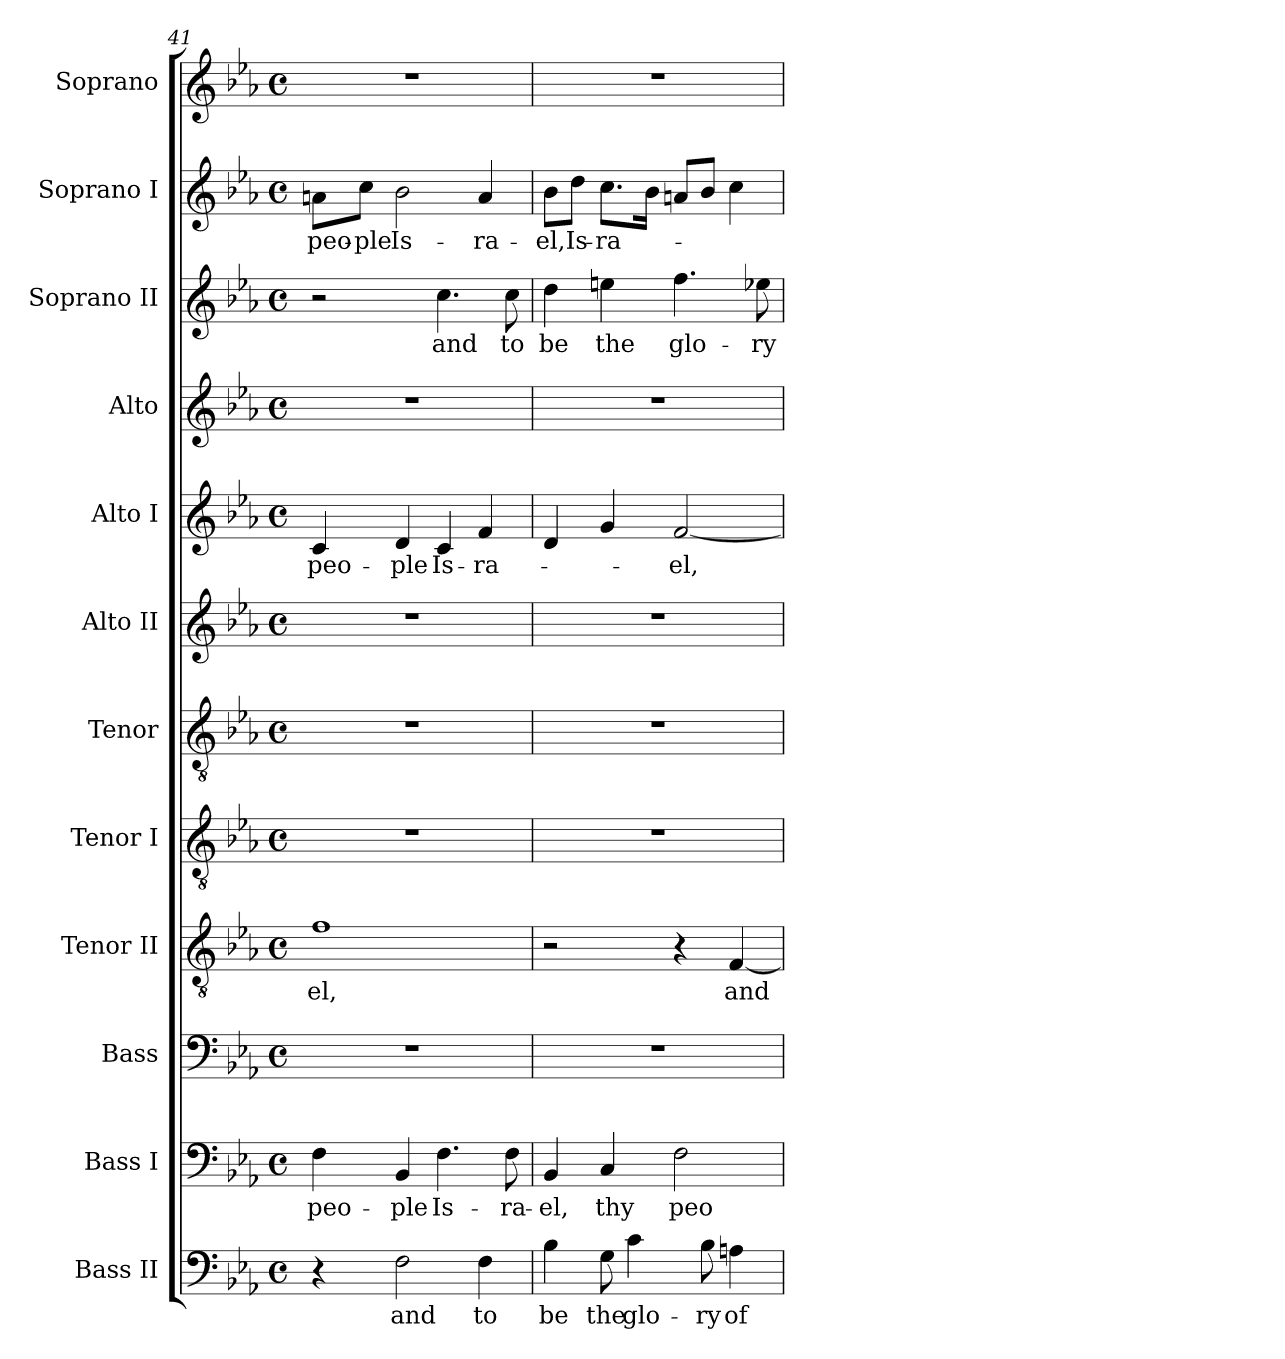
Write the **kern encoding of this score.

**kern	**text	**kern	**text	**kern	**kern	**text	**kern	**kern	**kern	**kern	**text	**kern	**kern	**text	**kern	**text	**kern
*part12	*part12	*part11	*part11	*part10	*part9	*part9	*part8	*part7	*part6	*part5	*part5	*part4	*part3	*part3	*part2	*part2	*part1
*staff12	*staff12	*staff11	*staff11	*staff10	*staff9	*staff9	*staff8	*staff7	*staff6	*staff5	*staff5	*staff4	*staff3	*staff3	*staff2	*staff2	*staff1
*I"Bass II	*	*I"Bass I	*	*I"Bass	*I"Tenor II	*	*I"Tenor I	*I"Tenor	*I"Alto II	*I"Alto I	*	*I"Alto	*I"Soprano II	*	*I"Soprano I	*	*I"Soprano
*I'BII	*	*I'BI	*	*I'B	*I'TII	*	*I'TI	*I'T	*I'AII	*I'AI	*	*I'A	*I'SII	*	*I'SI	*	*I'S
*clefF4	*	*clefF4	*	*clefF4	*clefGv2	*	*clefGv2	*clefGv2	*clefG2	*clefG2	*	*clefG2	*clefG2	*	*clefG2	*	*clefG2
*ITrd7c12	*	*	*	*ITrd7c12	*ITrd7c12	*	*ITrd7c12	*ITrd7c12	*	*	*	*	*	*	*	*	*
*k[b-e-a-]	*	*k[b-e-a-]	*	*k[b-e-a-]	*k[b-e-a-]	*	*k[b-e-a-]	*k[b-e-a-]	*k[b-e-a-]	*k[b-e-a-]	*	*k[b-e-a-]	*k[b-e-a-]	*	*k[b-e-a-]	*	*k[b-e-a-]
*E-:	*	*E-:	*	*E-:	*E-:	*	*E-:	*E-:	*E-:	*E-:	*	*E-:	*E-:	*	*E-:	*	*E-:
*M4/4	*	*M4/4	*	*M4/4	*M4/4	*	*M4/4	*M4/4	*M4/4	*M4/4	*	*M4/4	*M4/4	*	*M4/4	*	*M4/4
*met(c)	*	*met(c)	*	*met(c)	*met(c)	*	*met(c)	*met(c)	*met(c)	*met(c)	*	*met(c)	*met(c)	*	*met(c)	*	*met(c)
=41	=41	=41	=41	=41	=41	=41	=41	=41	=41	=41	=41	=41	=41	=41	=41	=41	=41
!	!	!	!LO:LY:b:color=#000000	!	!	!	!	!	!	!	!	!	!	!	!	!	!
!	!	!	!	!	!	!LO:LY:b:color=#000000	!	!	!	!	!	!	!	!	!	!	!
!	!	!	!	!	!	!	!	!	!	!	!LO:LY:b:color=#000000	!	!	!	!	!	!
!	!	!	!	!	!	!	!	!	!	!	!	!	!	!	!	!LO:LY:b:color=#000000	!
4r	.	4Fi\	peo-	1r	1Fi	-el,	1r	1r	1r	4ci/	peo-	1r	2r	.	8ani\L	peo-	1r
!	!	!	!	!	!	!	!	!	!	!	!	!	!	!	!	!LO:LY:b:color=#000000	!
.	.	.	.	.	.	.	.	.	.	.	.	.	.	.	8cci\J	-ple	.
!	!LO:LY:b:color=#000000	!	!	!	!	!	!	!	!	!	!	!	!	!	!	!	!
!	!	!	!LO:LY:b:color=#000000	!	!	!	!	!	!	!	!	!	!	!	!	!	!
!	!	!	!	!	!	!	!	!	!	!	!LO:LY:b:color=#000000	!	!	!	!	!	!
!	!	!	!	!	!	!	!	!	!	!	!	!	!	!	!	!LO:LY:b:color=#000000	!
2FFi\	and	4BB-i/	-ple	.	.	.	.	.	.	4di/	-ple	.	.	.	2b-i\	Is-	.
!	!	!	!LO:LY:b:color=#000000	!	!	!	!	!	!	!	!	!	!	!	!	!	!
!	!	!	!	!	!	!	!	!	!	!	!LO:LY:b:color=#000000	!	!	!	!	!	!
!	!	!	!	!	!	!	!	!	!	!	!	!	!	!LO:LY:b:color=#000000	!	!	!
.	.	4.Fi\	Is-	.	.	.	.	.	.	4ci/	Is-	.	4.cci\	and	.	.	.
!	!LO:LY:b:color=#000000	!	!	!	!	!	!	!	!	!	!	!	!	!	!	!	!
!	!	!	!	!	!	!	!	!	!	!	!LO:LY:b:color=#000000	!	!	!	!	!	!
!	!	!	!	!	!	!	!	!	!	!	!	!	!	!	!	!LO:LY:b:color=#000000	!
4FFi\	to	.	.	.	.	.	.	.	.	4fi/	-ra-	.	.	.	4ai/	-ra-	.
!	!	!	!LO:LY:b:color=#000000	!	!	!	!	!	!	!	!	!	!	!	!	!	!
!	!	!	!	!	!	!	!	!	!	!	!	!	!	!LO:LY:b:color=#000000	!	!	!
.	.	8Fi\	-ra-	.	.	.	.	.	.	.	.	.	8cci\	to	.	.	.
!!LO:PB:g=z
=42	=42	=42	=42	=42	=42	=42	=42	=42	=42	=42	=42	=42	=42	=42	=42	=42	=42
!	!LO:LY:b:color=#000000	!	!	!	!	!	!	!	!	!	!	!	!	!	!	!	!
!	!	!	!LO:LY:b:color=#000000	!	!	!	!	!	!	!	!	!	!	!	!	!	!
!	!	!	!	!	!	!	!	!	!	!	!	!	!	!LO:LY:b:color=#000000	!	!	!
!	!	!	!	!	!	!	!	!	!	!	!	!	!	!	!	!LO:LY:b:color=#000000	!
4BB-i\	be	4BB-i/	-el,	1r	2r	.	1r	1r	1r	4di/	.	1r	4ddi\	be	8b-i\L	-el,	1r
!	!	!	!	!	!	!	!	!	!	!	!	!	!	!	!	!LO:LY:b:color=#000000	!
.	.	.	.	.	.	.	.	.	.	.	.	.	.	.	8ddi\J	Is-	.
!	!LO:LY:b:color=#000000	!	!	!	!	!	!	!	!	!	!	!	!	!	!	!	!
!	!	!	!LO:LY:b:color=#000000	!	!	!	!	!	!	!	!	!	!	!	!	!	!
!	!	!	!	!	!	!	!	!	!	!	!	!	!	!LO:LY:b:color=#000000	!	!	!
!	!	!	!	!	!	!	!	!	!	!	!	!	!	!	!	!LO:LY:b:color=#000000	!
8GGi\	the	4Ci/	thy	.	.	.	.	.	.	4gi/	.	.	4eeni\	the	8.cci\L	-ra-	.
!	!LO:LY:b:color=#000000	!	!	!	!	!	!	!	!	!	!	!	!	!	!	!	!
4Ci\	glo-	.	.	.	.	.	.	.	.	.	.	.	.	.	.	.	.
.	.	.	.	.	.	.	.	.	.	.	.	.	.	.	16b-i\Jk	.	.
!	!	!	!LO:LY:b:color=#000000	!	!	!	!	!	!	!	!	!	!	!	!	!	!
!	!	!	!	!	!	!	!	!	!	!	!LO:LY:b:color=#000000	!	!	!	!	!	!
!	!	!	!	!	!	!	!	!	!	!	!	!	!	!LO:LY:b:color=#000000	!	!	!
.	.	2Fi\	peo-	.	4r	.	.	.	.	[<2fi/	-el,	.	4.ffi\	glo-	8ani/L	.	.
!	!LO:LY:b:color=#000000	!	!	!	!	!	!	!	!	!	!	!	!	!	!	!	!
8BB-i\	-ry	.	.	.	.	.	.	.	.	.	.	.	.	.	8b-i/J	.	.
!	!LO:LY:b:color=#000000	!	!	!	!	!	!	!	!	!	!	!	!	!	!	!	!
!	!	!	!	!	!	!LO:LY:b:color=#000000	!	!	!	!	!	!	!	!	!	!	!
4AAni\	of	.	.	.	[<4FFi/	and	.	.	.	.	.	.	.	.	4cci\	.	.
!	!	!	!	!	!	!	!	!	!	!	!	!	!	!LO:LY:b:color=#000000	!	!	!
.	.	.	.	.	.	.	.	.	.	.	.	.	8ee-Xi\	-ry	.	.	.
=	=	=	=	=	=	=	=	=	=	=	=	=	=	=	=	=	=
*-	*-	*-	*-	*-	*-	*-	*-	*-	*-	*-	*-	*-	*-	*-	*-	*-	*-
